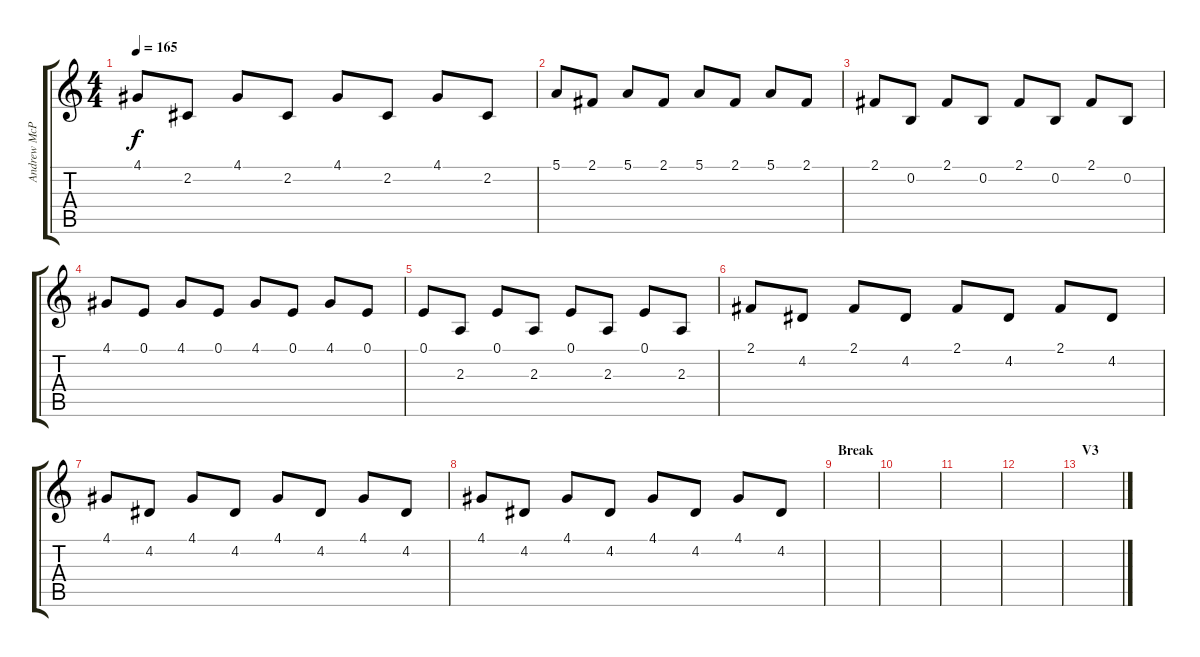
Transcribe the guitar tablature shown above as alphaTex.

\track ("Andrew McPauls (Keyb)" "Andrew McP") {instrument harpsichord}
\staff {score tabs}
\tuning (E4 B3 G3 D3 A2 E2) {hide}
\ts (4 4)
\tempo 165
\clef g2
\ks c
4.1.8{dy f} 2.2.8 4.1.8 2.2.8 4.1.8 2.2.8 4.1.8 2.2.8 |
5.1.8 2.1.8 5.1.8 2.1.8 5.1.8 2.1.8 5.1.8 2.1.8 |
2.1.8 0.2.8 2.1.8 0.2.8 2.1.8 0.2.8 2.1.8 0.2.8 |
4.1.8 0.1.8 4.1.8 0.1.8 4.1.8 0.1.8 4.1.8 0.1.8 |
0.1.8 2.3.8 0.1.8 2.3.8 0.1.8 2.3.8 0.1.8 2.3.8 |
2.1.8 4.2.8 2.1.8 4.2.8 2.1.8 4.2.8 2.1.8 4.2.8 |
4.1.8 4.2.8 4.1.8 4.2.8 4.1.8 4.2.8 4.1.8 4.2.8 |
4.1.8 4.2.8 4.1.8 4.2.8 4.1.8 4.2.8 4.1.8 4.2.8 |
\section ("" "Break")
|
|
|
|
\section ("" "V3")
